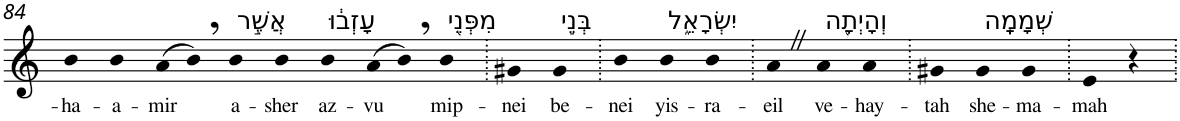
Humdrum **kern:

**kern	**text
*part1	*part1
*staff1	*staff1
*I"Piano	*
*I'Pno	*
!!LO:PB:g=z
*clefG2	*
*k[]	*
=84	=84
!	!LO:LY:b
4b	-ha-
!	!LO:LY:b
4b	-a-
!	!LO:LY:b
(8a	-mir
8b,)	.
!LO:TX:a:t=אֲשֶׁ֣ר	!
!	!LO:LY:b
4b	a-
!	!LO:LY:b
4b	-sher
!LO:TX:a:t=עָזְב֔וּ	!
!	!LO:LY:b
4b	az-
!	!LO:LY:b
(8a	-vu
8b,)	.
!LO:TX:a:t=מִפְּנֵ֖י	!
!	!LO:LY:b
4b	mip-
=85.	=85.
!	!LO:LY:b
4g#X	-nei
!LO:TX:a:t=בְּנֵ֣י	!
!	!LO:LY:b
4g#	be-
=86.	=86.
!	!LO:LY:b
4b	-nei
!LO:TX:a:t=יִשְׂרָאֵ֑ל	!
!	!LO:LY:b
4b	yis-
!	!LO:LY:b
4b	-ra-
=87.	=87.
!	!LO:LY:b
4aZ	-eil
!LO:TX:a:t=וְהָיְתָ֖ה	!
!	!LO:LY:b
4a	ve-
!	!LO:LY:b
4a	-hay-
=88.	=88.
!	!LO:LY:b
4g#X	-tah
!LO:TX:a:t=שְׁמָמָֽה	!
!	!LO:LY:b
4g#	she-
!	!LO:LY:b
4g#	-ma-
=89.	=89.
!	!LO:LY:b
4e	-mah
4r	.
=.	=.
*-	*-
